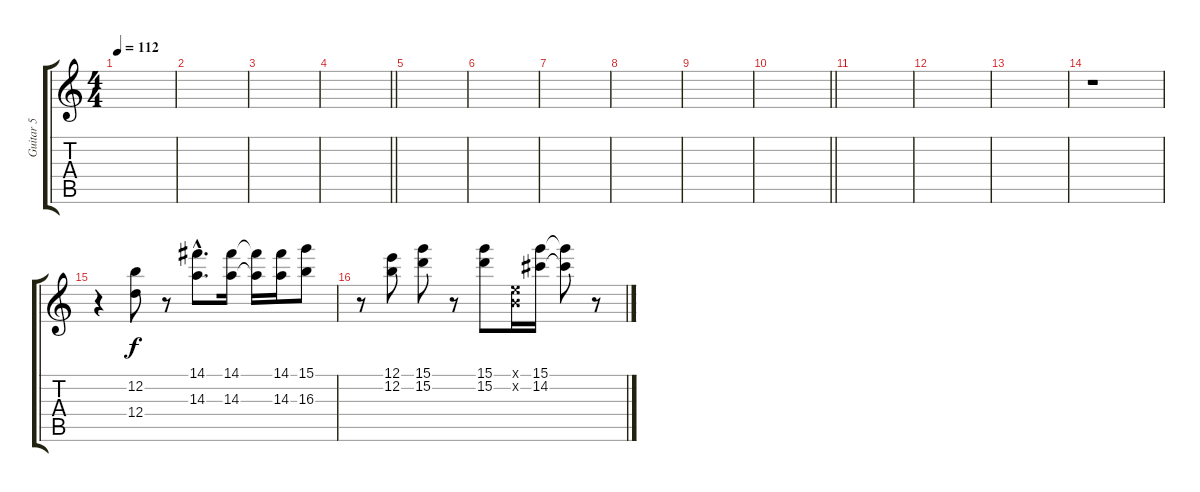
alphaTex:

\track ("Guitar 5" "Guitar 5") {instrument distortionguitar}
\staff {score tabs}
\tuning (E4 B3 G3 D3 A2 E2) {hide}
\ts (4 4)
\tempo 112
\clef g2
\ks c
|
|
|
\barLineRight lightlight
|
|
|
|
|
|
\barLineRight lightlight
|
|
|
|
r.1 |
r.4 (12.2 12.4).8 r.8 (14.1{hac} 14.3{hac}).8{d} (14.1 14.3).16 (14.1{t} 14.3{t}).16 (14.1 14.3).16 (15.1 16.3).8 |
r.8 (12.1 12.2).8 (15.1 15.2).8 r.8 (15.1 15.2).8 (0.1{x} 0.2{x}).16 (15.1 14.2).16 (15.1{t} 14.2{t}).8 r.8
